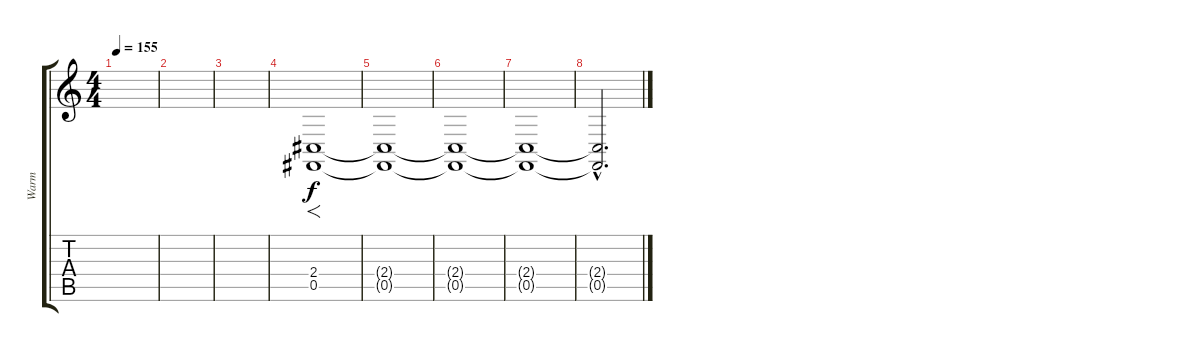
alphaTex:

\track ("Warm" "Warm") {instrument pad2warm}
\staff {score tabs}
\tuning (Db4 Ab3 E3 B2 Gb2 Db2) {hide}
\ts (4 4)
\tempo 155
\clef g2
\ks c
|
|
|
(2.4 0.5).1{f} |
(2.4{t} 0.5{t}).1 |
(2.4{t} 0.5{t}).1 |
(2.4{t} 0.5{t}).1{volume 0} |
(2.4{hac t} 0.5{hac t}).2{d}
